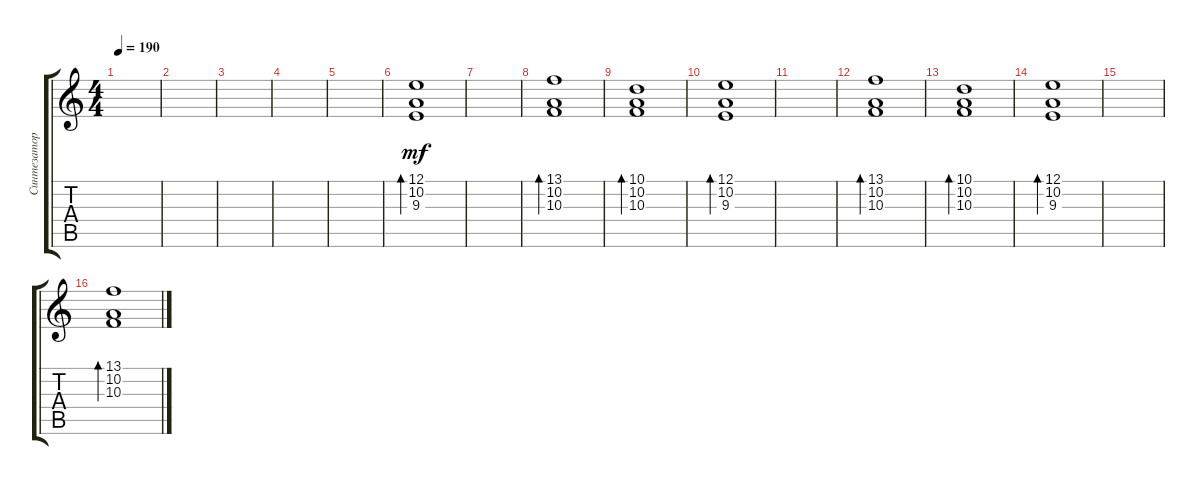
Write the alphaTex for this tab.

\track ("Синтезатор" "Синтезатор") {instrument pad3polysynth}
\staff {score tabs}
\tuning (E4 B3 G3 D3 A2 E2) {hide}
\ts (4 4)
\tempo 190
\clef g2
\ks aminor
|
|
|
|
|
(12.1 10.2 9.3).1{bd 480 dy mf instrument glockenspiel} |
|
(13.1 10.2 10.3).1{bd 480} |
(10.1 10.2 10.3).1{bd 480} |
(12.1 10.2 9.3).1{bd 480} |
|
(13.1 10.2 10.3).1{bd 480} |
(10.1 10.2 10.3).1{bd 480} |
(12.1 10.2 9.3).1{bd 480} |
|
(13.1 10.2 10.3).1{bd 480}
